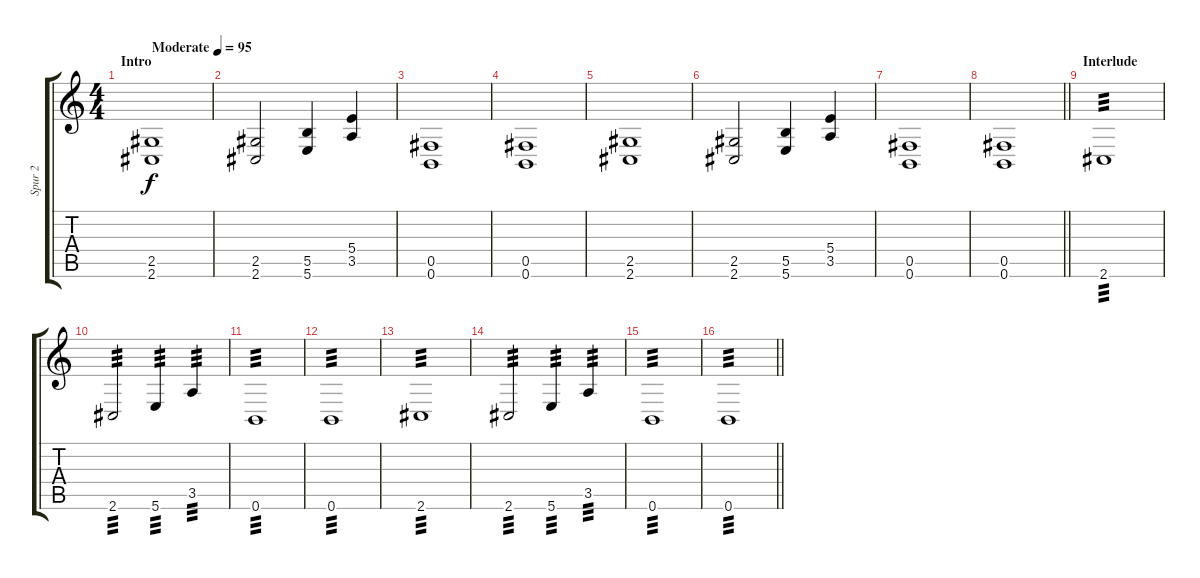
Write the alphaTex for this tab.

\track ("Spur 2" "Spur 2") {instrument distortionguitar}
\staff {score tabs}
\tuning (Db4 Ab3 E3 B2 Gb2 B1) {hide}
\ts (4 4)
\section ("" "Intro")
\tempo (95 "Moderate")
\clef g2
\ks c
(2.5 2.6).1{dy f instrument distortionguitar} |
(2.5 2.6).2 (5.5 5.6).4 (5.4 3.5).4 |
(0.5 0.6).1 |
(0.5 0.6).1 |
(2.5 2.6).1 |
(2.5 2.6).2 (5.5 5.6).4 (5.4 3.5).4 |
(0.5 0.6).1 |
\barLineRight lightlight
(0.5 0.6).1 |
\section ("" "Interlude")
2.6.1{tp 3} |
2.6.2{tp 3} 5.6.4{tp 3} 3.5.4{tp 3} |
0.6.1{tp 3} |
0.6.1{tp 3} |
2.6.1{tp 3} |
2.6.2{tp 3} 5.6.4{tp 3} 3.5.4{tp 3} |
0.6.1{tp 3} |
\barLineRight lightlight
0.6.1{tp 3}
